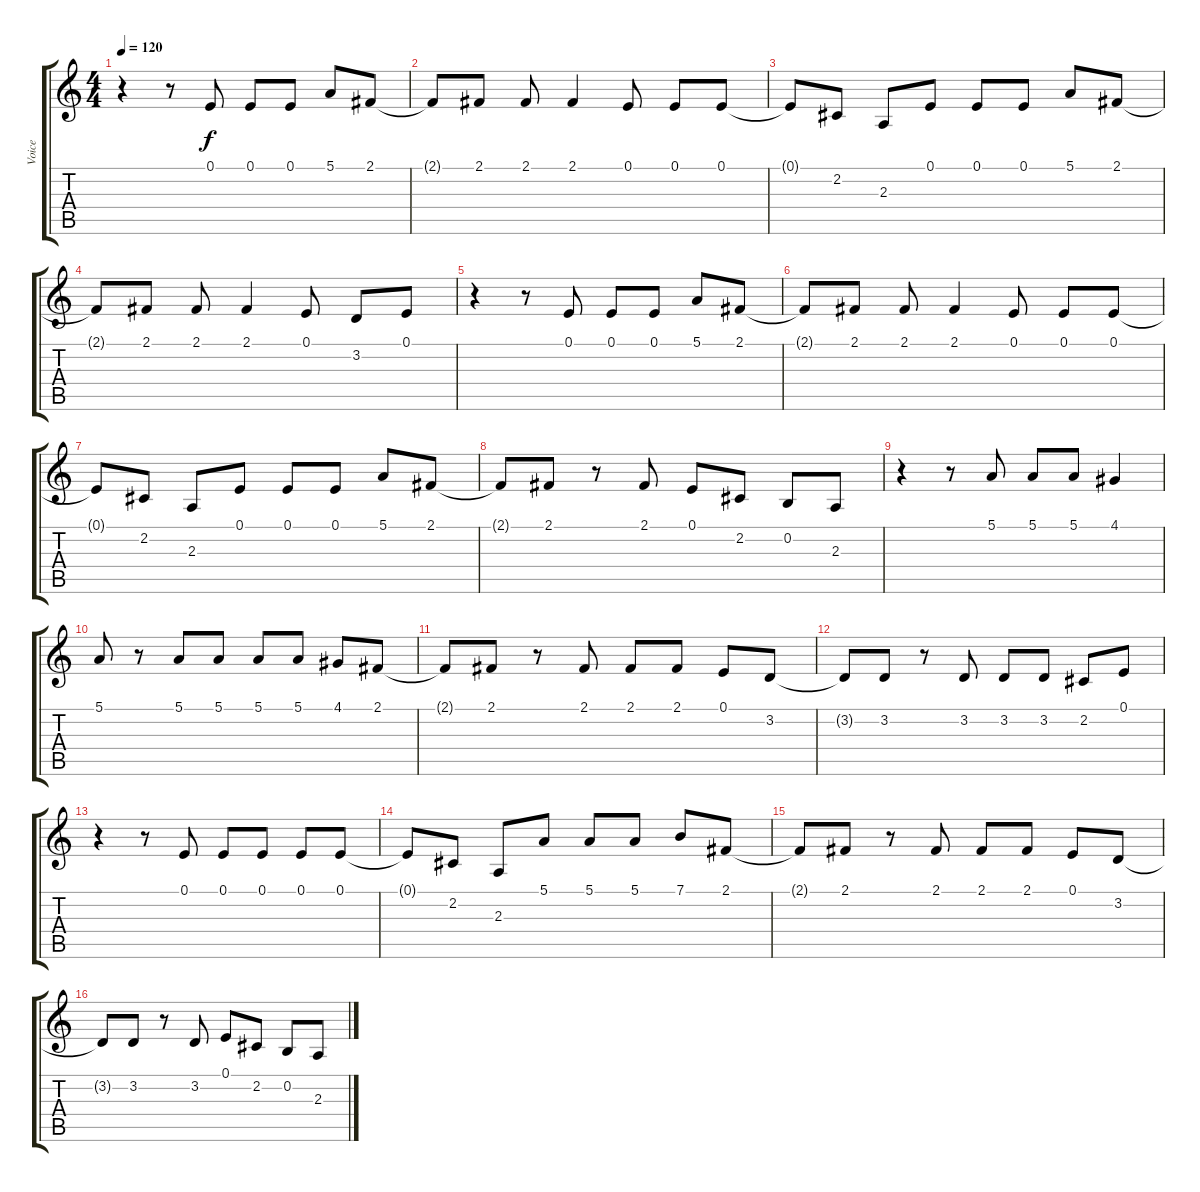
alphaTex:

\track ("Voice" "Voice") {instrument cello}
\staff {score tabs}
\tuning (E4 B3 G3 D3 A2 E2) {hide}
\ts (4 4)
\tempo 120
\clef g2
\ks c
r.4{dy f} r.8 0.1.8 0.1.8 0.1.8 5.1.8 2.1.8 |
2.1{t}.8 2.1.8 2.1.8 2.1.4 0.1.8 0.1.8 0.1.8 |
0.1{t}.8 2.2.8 2.3.8 0.1.8 0.1.8 0.1.8 5.1.8 2.1.8 |
2.1{t}.8 2.1.8 2.1.8 2.1.4 0.1.8 3.2.8 0.1.8 |
r.4 r.8 0.1.8 0.1.8 0.1.8 5.1.8 2.1.8 |
2.1{t}.8 2.1.8 2.1.8 2.1.4 0.1.8 0.1.8 0.1.8 |
0.1{t}.8 2.2.8 2.3.8 0.1.8 0.1.8 0.1.8 5.1.8 2.1.8 |
2.1{t}.8 2.1.8 r.8 2.1.8 0.1.8 2.2.8 0.2.8 2.3.8 |
r.4 r.8 5.1.8 5.1.8 5.1.8 4.1.4 |
5.1.8 r.8 5.1.8 5.1.8 5.1.8 5.1.8 4.1.8 2.1.8 |
2.1{t}.8 2.1.8 r.8 2.1.8 2.1.8 2.1.8 0.1.8 3.2.8 |
3.2{t}.8 3.2.8 r.8 3.2.8 3.2.8 3.2.8 2.2.8 0.1.8 |
r.4 r.8 0.1.8 0.1.8 0.1.8 0.1.8 0.1.8 |
0.1{t}.8 2.2.8 2.3.8 5.1.8 5.1.8 5.1.8 7.1.8 2.1.8 |
2.1{t}.8 2.1.8 r.8 2.1.8 2.1.8 2.1.8 0.1.8 3.2.8 |
3.2{t}.8 3.2.8 r.8 3.2.8 0.1.8 2.2.8 0.2.8 2.3.8
